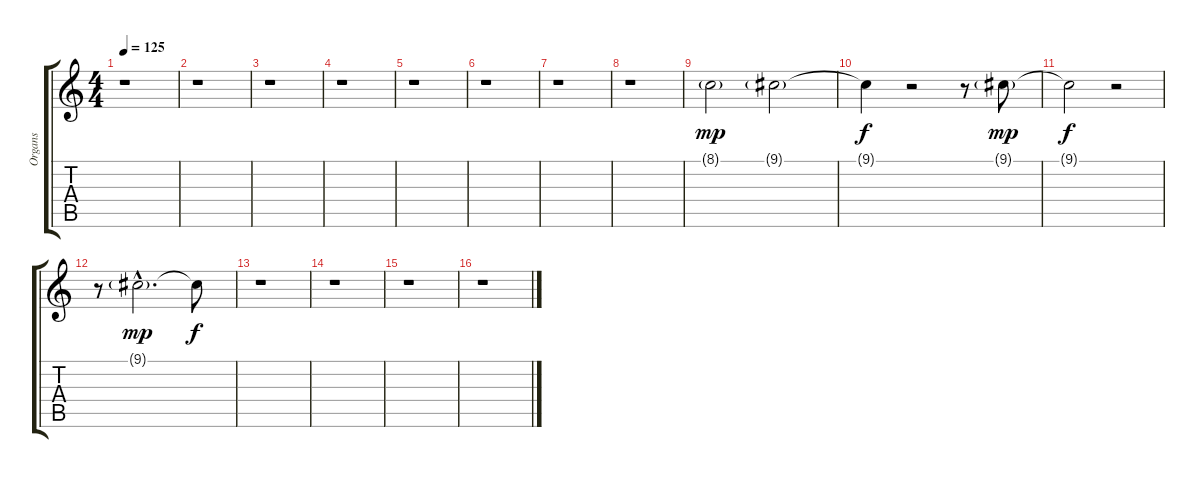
\track ("Organs" "Organs") {instrument churchorgan}
\staff {score tabs}
\tuning (E4 B3 G3 D3 A2 E2) {hide}
\ts (4 4)
\tempo 125
\clef g2
\ks c
r.1{dy f} |
r.1 |
r.1 |
r.1 |
r.1 |
r.1 |
r.1 |
r.1 |
8.1{g}.2{dy mp} 9.1{g}.2 |
9.1{t}.4{dy f} r.2 r.8 9.1{g}.8{dy mp} |
9.1{t}.2{dy f} r.2 |
r.8 9.1{g hac}.2{d dy mp} 9.1{t}.8{dy f} |
r.1 |
r.1 |
r.1 |
r.1
